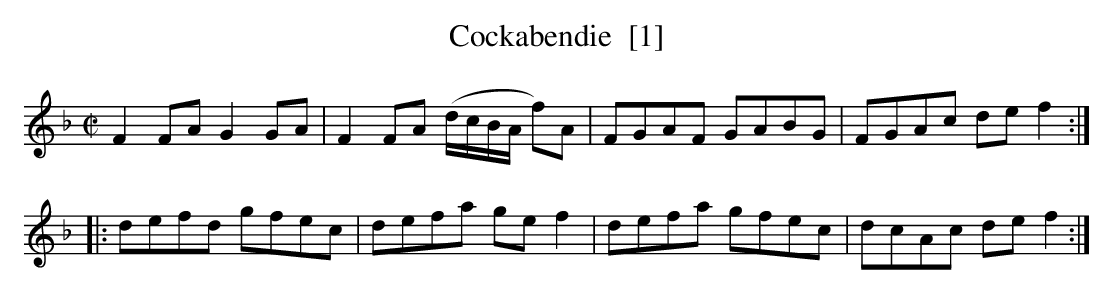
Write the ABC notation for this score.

X:1
T:Cockabendie  [1]
M:C|
L:1/8
K:F
F2 FA G2 GA|F2 FA (d/c/B/A/ f)A|FGAF GABG|FGAc de f2:|
|:defd gfec|defa ge f2|defa gfec|dcAc de f2:|]
